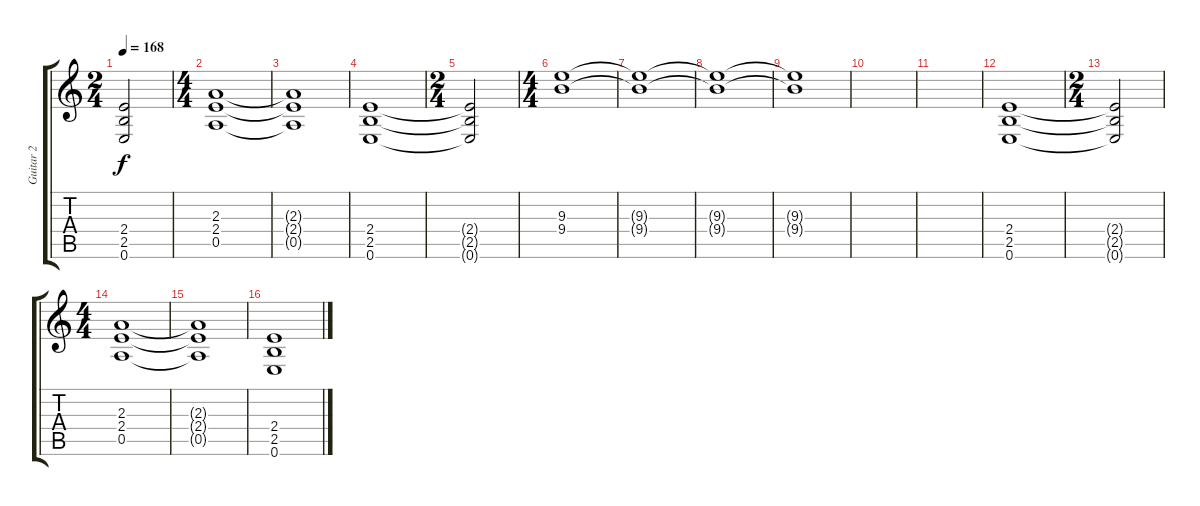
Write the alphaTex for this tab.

\track ("Guitar 2" "Guitar 2") {instrument distortionguitar}
\staff {score tabs}
\tuning (E4 B3 G3 D3 A2 E2) {hide}
\ts (2 4)
\tempo 168
\clef g2
\ks c
(2.4{t} 2.5{t} 0.6{t}).2{dy f} |
\ts (4 4)
(2.3 2.4 0.5).1 |
(2.3{t} 2.4{t} 0.5{t}).1 |
(2.4 2.5 0.6).1 |
\ts (2 4)
(2.4{t} 2.5{t} 0.6{t}).2 |
\ts (4 4)
(9.3 9.4).1 |
(9.3{t} 9.4{t}).1 |
(9.3{t} 9.4{t}).1 |
(9.3{t} 9.4{t}).1 |
|
|
(2.4 2.5 0.6).1 |
\ts (2 4)
(2.4{t} 2.5{t} 0.6{t}).2 |
\ts (4 4)
(2.3 2.4 0.5).1 |
(2.3{t} 2.4{t} 0.5{t}).1 |
(2.4 2.5 0.6).1
